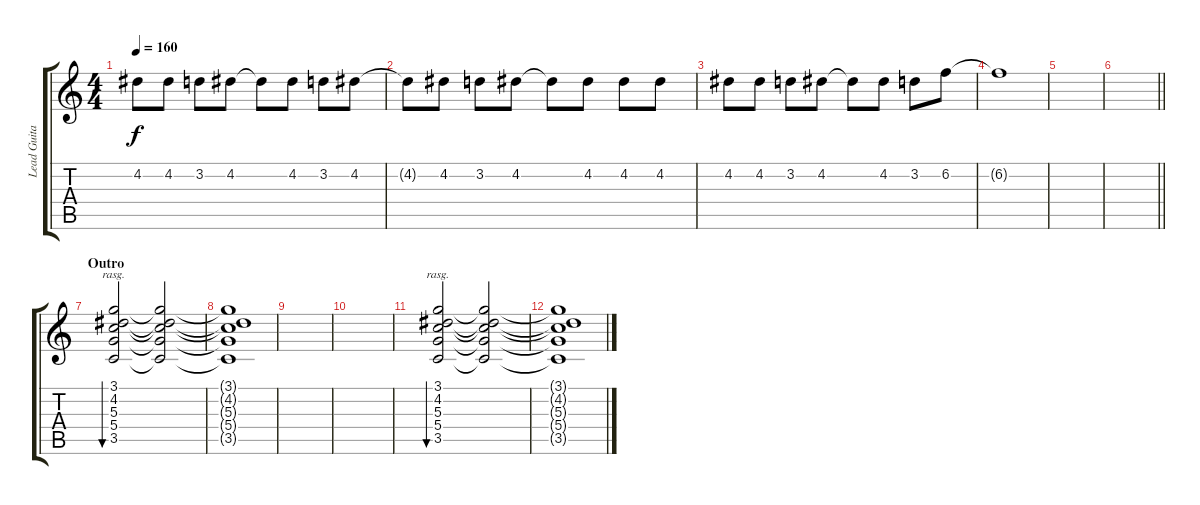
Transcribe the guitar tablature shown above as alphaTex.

\track ("Lead Guitar" "Lead Guita") {instrument distortionguitar}
\staff {score tabs}
\tuning (E4 B3 G3 D3 A2 D2) {hide}
\ts (4 4)
\tempo 160
\clef g2
\ks c
4.2.8{dy f} 4.2.8 3.2.8 4.2.8 4.2{t}.8 4.2.8 3.2.8 4.2.8 |
4.2{t}.8 4.2.8 3.2.8 4.2.8 4.2{t}.8 4.2.8 4.2.8 4.2.8 |
4.2.8 4.2.8 3.2.8 4.2.8 4.2{t}.8 4.2.8 3.2.8 6.2.8 |
6.2{t}.1 |
|
\barLineRight lightlight
|
\section ("" "Outro")
(3.1 4.2 5.3 5.4 3.5).2{bu 480 rasg ii volume 8 instrument electricguitarjazz} (3.1{t} 4.2{t} 5.3{t} 5.4{t} 3.5{t}).2 |
(3.1{t} 4.2{t} 5.3{t} 5.4{t} 3.5{t}).1 |
|
|
(3.1 4.2 5.3 5.4 3.5).2{bu 480 rasg ii volume 8 instrument electricguitarjazz} (3.1{t} 4.2{t} 5.3{t} 5.4{t} 3.5{t}).2 |
(3.1{t} 4.2{t} 5.3{t} 5.4{t} 3.5{t}).1
